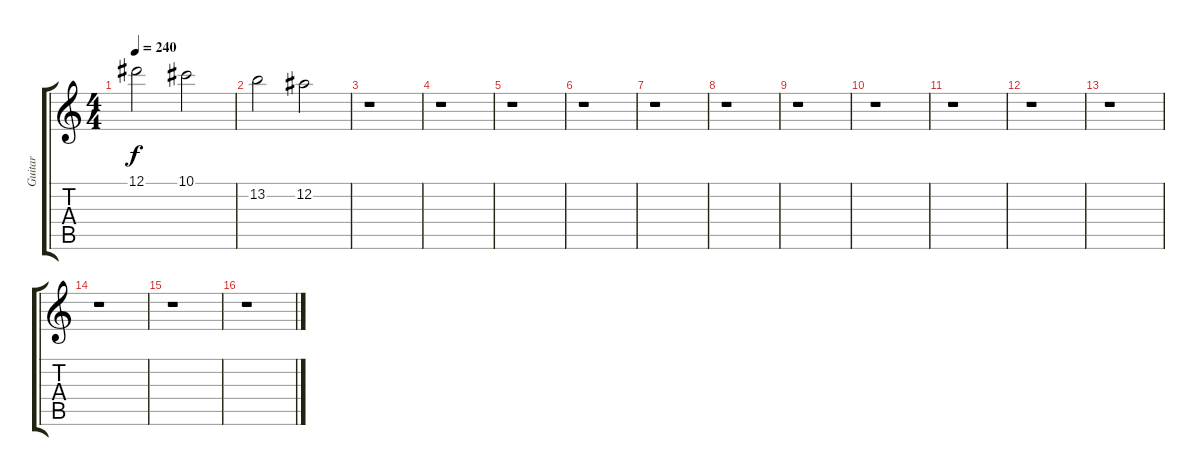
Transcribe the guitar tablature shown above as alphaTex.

\track ("Guitar" "Guitar") {instrument distortionguitar}
\staff {score tabs}
\tuning (Eb4 Bb3 Gb3 Db3 Ab2 Eb2) {hide}
\ts (4 4)
\tempo 240
\clef g2
\ks c
12.1.2{dy f} 10.1.2 |
13.2.2 12.2.2 |
r.1 |
r.1 |
r.1 |
r.1 |
r.1 |
r.1 |
r.1 |
r.1 |
r.1 |
r.1 |
r.1 |
r.1 |
r.1 |
r.1
